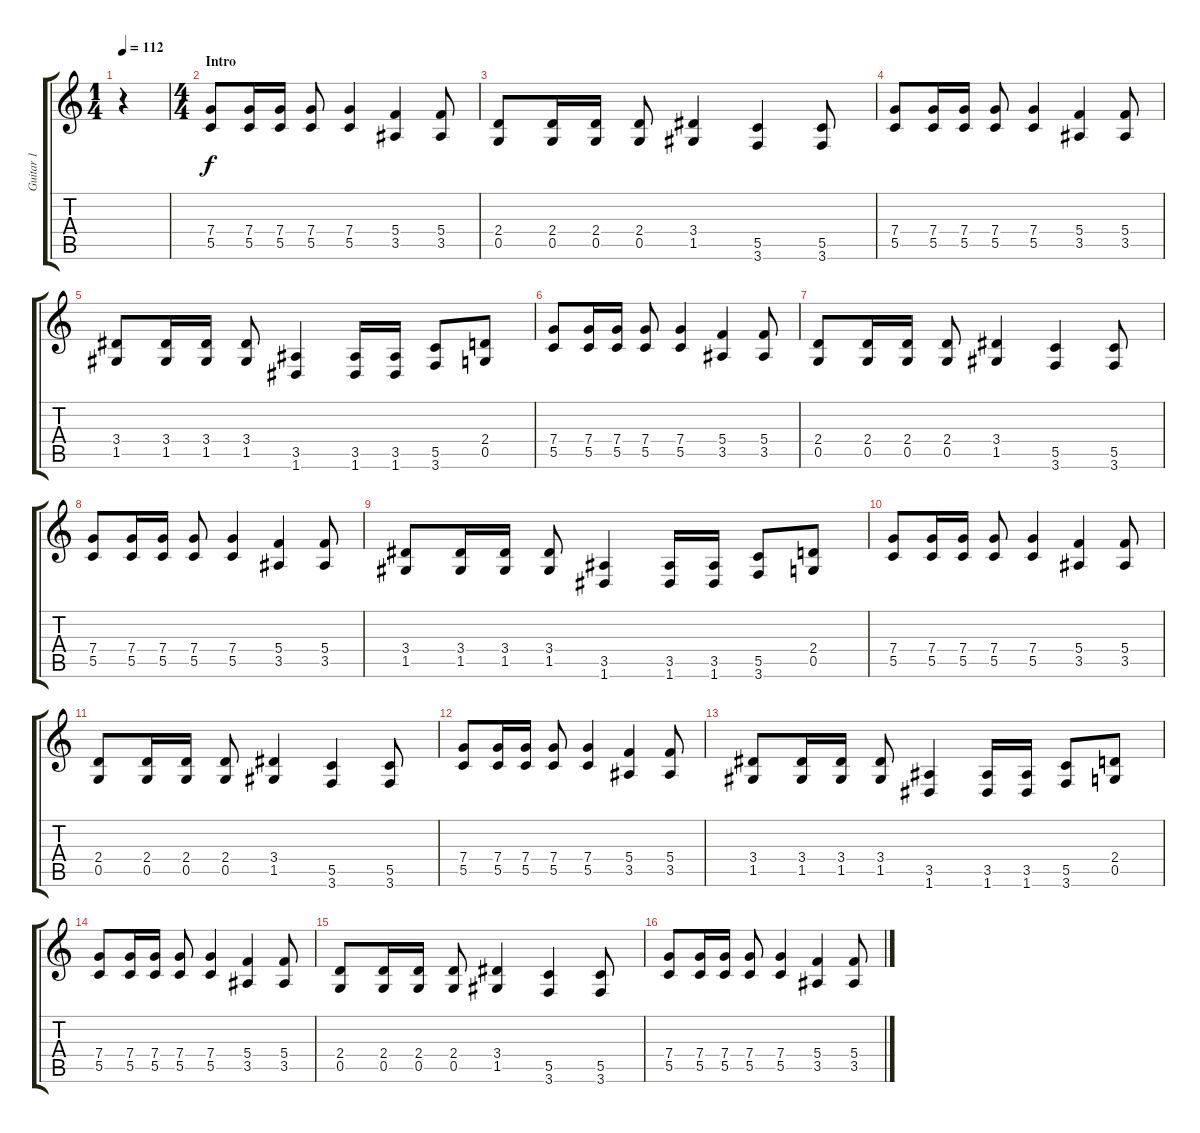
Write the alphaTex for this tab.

\track ("Guitar 1" "Guitar 1") {instrument distortionguitar}
\staff {score tabs}
\tuning (D4 A3 F3 C3 G2 D2) {hide}
\ts (1 4)
\tempo 112
\clef g2
\ks c
r.4{dy f instrument distortionguitar} |
\ts (4 4)
\section ("" "Intro")
(7.4 5.5).8 (7.4 5.5).16 (7.4 5.5).16 (7.4 5.5).8 (7.4 5.5).4 (5.4 3.5).4 (5.4 3.5).8 |
(2.4 0.5).8 (2.4 0.5).16 (2.4 0.5).16 (2.4 0.5).8 (3.4 1.5).4 (5.5 3.6).4 (5.5 3.6).8 |
(7.4 5.5).8 (7.4 5.5).16 (7.4 5.5).16 (7.4 5.5).8 (7.4 5.5).4 (5.4 3.5).4 (5.4 3.5).8 |
(3.4 1.5).8 (3.4 1.5).16 (3.4 1.5).16 (3.4 1.5).8 (3.5 1.6).4 (3.5 1.6).16 (3.5 1.6).16 (5.5 3.6).8 (2.4 0.5).8 |
(7.4 5.5).8 (7.4 5.5).16 (7.4 5.5).16 (7.4 5.5).8 (7.4 5.5).4 (5.4 3.5).4 (5.4 3.5).8 |
(2.4 0.5).8 (2.4 0.5).16 (2.4 0.5).16 (2.4 0.5).8 (3.4 1.5).4 (5.5 3.6).4 (5.5 3.6).8 |
(7.4 5.5).8 (7.4 5.5).16 (7.4 5.5).16 (7.4 5.5).8 (7.4 5.5).4 (5.4 3.5).4 (5.4 3.5).8 |
(3.4 1.5).8 (3.4 1.5).16 (3.4 1.5).16 (3.4 1.5).8 (3.5 1.6).4 (3.5 1.6).16 (3.5 1.6).16 (5.5 3.6).8 (2.4 0.5).8 |
(7.4 5.5).8 (7.4 5.5).16 (7.4 5.5).16 (7.4 5.5).8 (7.4 5.5).4 (5.4 3.5).4 (5.4 3.5).8 |
(2.4 0.5).8 (2.4 0.5).16 (2.4 0.5).16 (2.4 0.5).8 (3.4 1.5).4 (5.5 3.6).4 (5.5 3.6).8 |
(7.4 5.5).8 (7.4 5.5).16 (7.4 5.5).16 (7.4 5.5).8 (7.4 5.5).4 (5.4 3.5).4 (5.4 3.5).8 |
(3.4 1.5).8 (3.4 1.5).16 (3.4 1.5).16 (3.4 1.5).8 (3.5 1.6).4 (3.5 1.6).16 (3.5 1.6).16 (5.5 3.6).8 (2.4 0.5).8 |
(7.4 5.5).8 (7.4 5.5).16 (7.4 5.5).16 (7.4 5.5).8 (7.4 5.5).4 (5.4 3.5).4 (5.4 3.5).8 |
(2.4 0.5).8 (2.4 0.5).16 (2.4 0.5).16 (2.4 0.5).8 (3.4 1.5).4 (5.5 3.6).4 (5.5 3.6).8 |
(7.4 5.5).8 (7.4 5.5).16 (7.4 5.5).16 (7.4 5.5).8 (7.4 5.5).4 (5.4 3.5).4 (5.4 3.5).8
